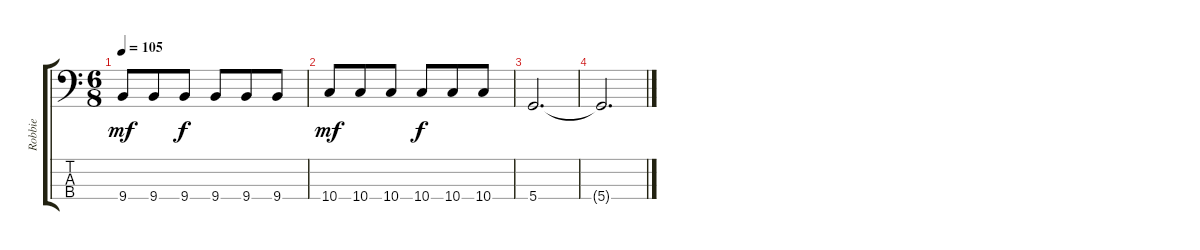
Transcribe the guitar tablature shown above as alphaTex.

\track ("Robbie" "Robbie") {instrument electricbassfinger}
\staff {score tabs}
\tuning (G2 D2 A1 D1) {hide}
\ts (6 8)
\tempo 105
\clef f4
\ks c
9.4.8{dy mf} 9.4.8 9.4.8{dy f} 9.4.8 9.4.8 9.4.8 |
10.4.8{dy mf} 10.4.8 10.4.8 10.4.8{dy f} 10.4.8 10.4.8 |
5.4.2{d} |
5.4{t}.2{d}
